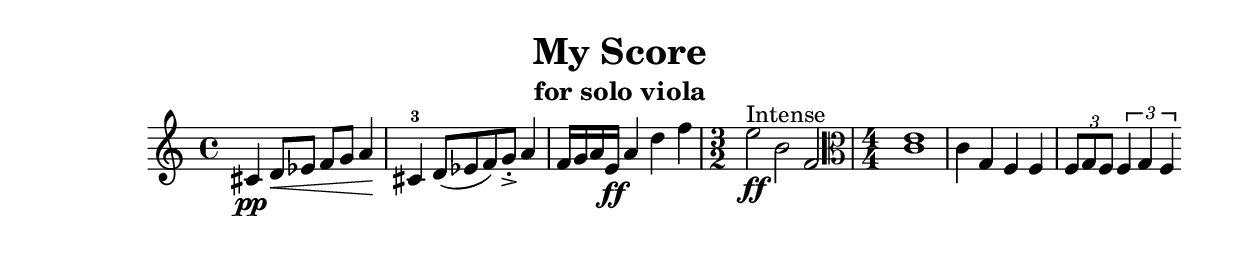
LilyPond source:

\version "2.24.0"

% this is my first score

\header {
  title = "My Score"
  subtitle = "for solo viola"
}

% use s/f instead if is/es for sharp/flat
\language "english"

ives = { c4 g f f }

\relative c'
{
  % crecsendo spanner "\<" (goes to next dynamic or termination "\!" )
  cs4\pp d8\< ef f g a4 \!
  % force bars with "[ ]"
  % stacatto "-."
  % accent "->"
  % add a fingering "-3"
  cs,4-3 d8([ ef f) g-.->] a4
  % add dynamic
  f16 g a e\ff a4 d f
  \time 3/2
  % markup text after "^"
  e2 ^"Intense" \ff b f
  \clef alto
  \numericTimeSignature \time 4/4
  % chord (duration outside of "< >"
  < c e> 1
  \ives | 
  \tuplet 3/2 { f8 g f } \tuplet 3/2 { f4 g f }
 }